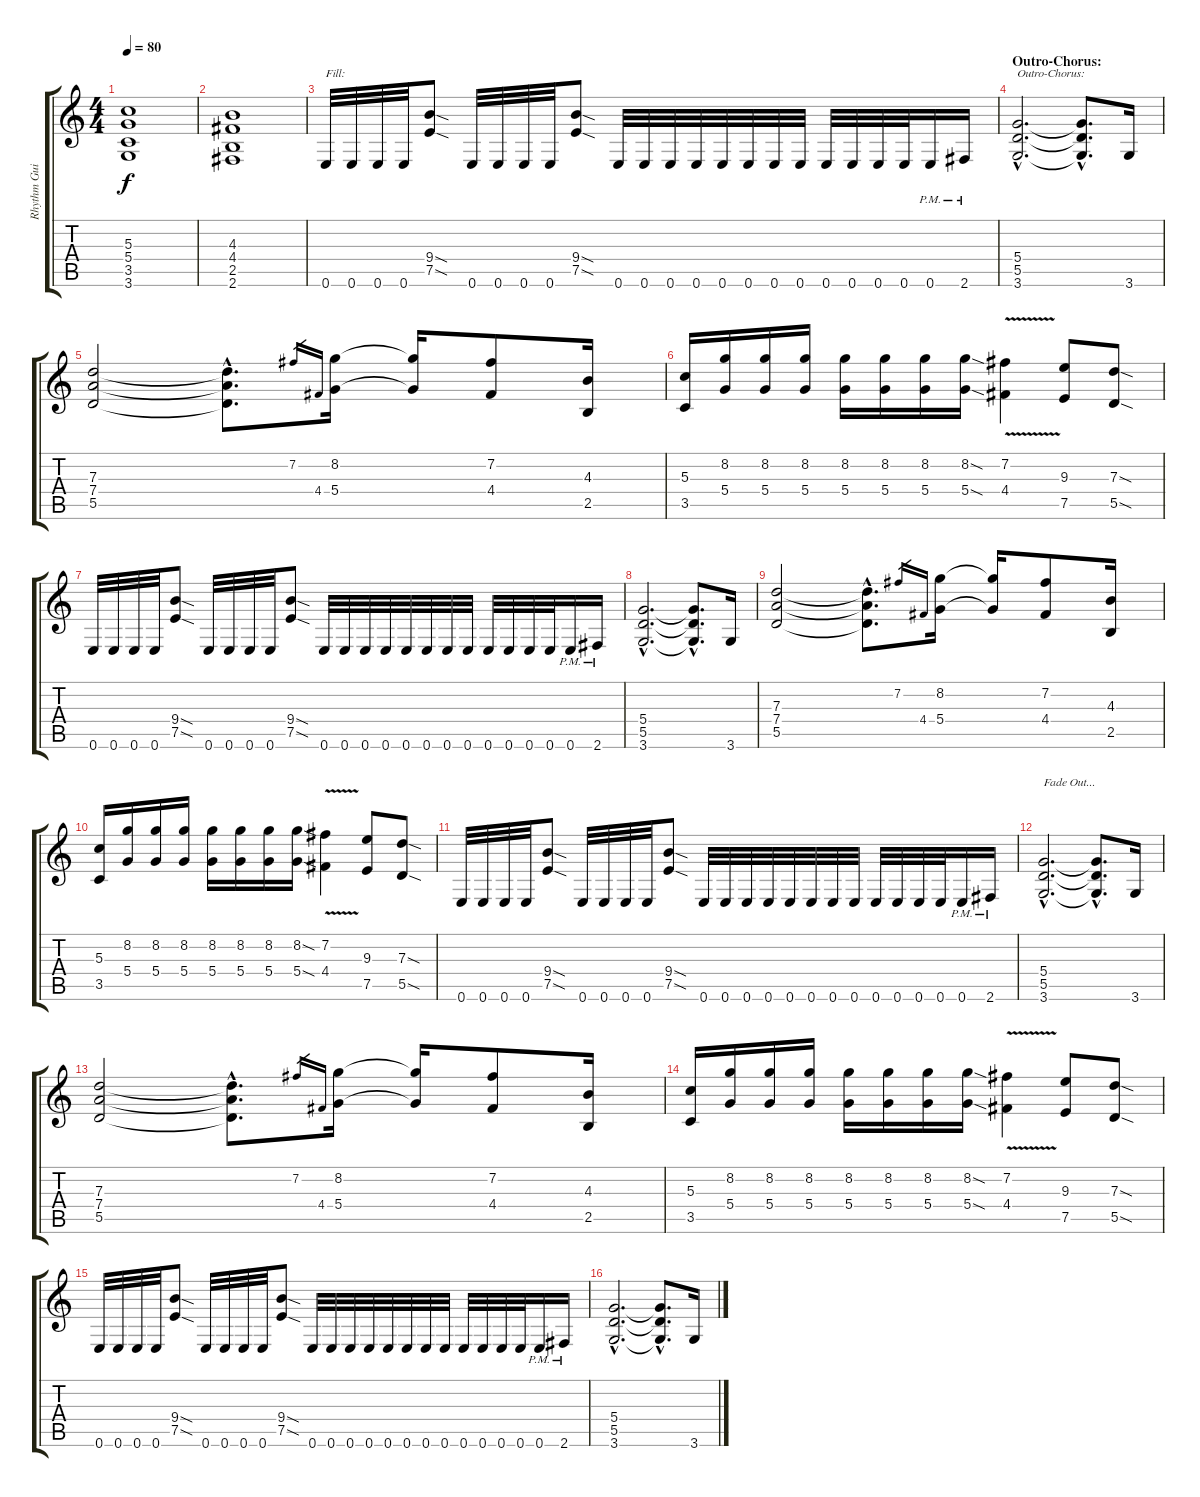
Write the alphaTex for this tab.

\track ("Rhythm Guitar 1" "Rhythm Gui") {instrument overdrivenguitar}
\staff {score tabs}
\tuning (E4 B3 G3 D3 A2 E2) {hide}
\ts (4 4)
\tempo 80
\clef g2
\ks c
(5.3 5.4 3.5 3.6).1{dy f} |
(4.3 4.4 2.5 2.6).1 |
0.6.32{txt "Fill:"} 0.6.32 0.6.32 0.6.32 (9.4{sod} 7.5{sod}).8 0.6.32 0.6.32 0.6.32 0.6.32 (9.4{sod} 7.5{sod}).8 0.6.32 0.6.32 0.6.32 0.6.32 0.6.32 0.6.32 0.6.32 0.6.32 0.6.32 0.6.32 0.6.32 0.6.32 0.6{pm}.16 2.6{pm}.16 |
\section ("" "Outro-Chorus:")
(5.4{hac} 5.5{hac} 3.6{hac}).2{d txt "Outro-Chorus:"} (5.4{hac t} 5.5{hac t} 3.6{hac t}).8{d} 3.6.16 |
(7.3 7.4 5.5).2 (7.3{hac t} 7.4{hac t} 5.5{hac t}).8{d} 7.2.16{gr} 4.4.16{gr} (8.2 5.4).16 (8.2{t} 5.4{t}).16 (7.2 4.4).8 (4.3 2.5).16 |
(5.3 3.5).16 (8.2 5.4).16 (8.2 5.4).16 (8.2 5.4).16 (8.2 5.4).16 (8.2 5.4).16 (8.2 5.4).16 (8.2{sod} 5.4{sod}).16 (7.2{v} 4.4).4 (9.3 7.5).8 (7.3{sod} 5.5{sod}).8 |
0.6.32 0.6.32 0.6.32 0.6.32 (9.4{sod} 7.5{sod}).8 0.6.32 0.6.32 0.6.32 0.6.32 (9.4{sod} 7.5{sod}).8 0.6.32 0.6.32 0.6.32 0.6.32 0.6.32 0.6.32 0.6.32 0.6.32 0.6.32 0.6.32 0.6.32 0.6.32 0.6{pm}.16 2.6{pm}.16 |
(5.4{hac} 5.5{hac} 3.6{hac}).2{d} (5.4{hac t} 5.5{hac t} 3.6{hac t}).8{d} 3.6.16 |
(7.3 7.4 5.5).2 (7.3{hac t} 7.4{hac t} 5.5{hac t}).8{d} 7.2.16{gr} 4.4.16{gr} (8.2 5.4).16 (8.2{t} 5.4{t}).16 (7.2 4.4).8 (4.3 2.5).16 |
(5.3 3.5).16 (8.2 5.4).16 (8.2 5.4).16 (8.2 5.4).16 (8.2 5.4).16 (8.2 5.4).16 (8.2 5.4).16 (8.2{sod} 5.4{sod}).16 (7.2{v} 4.4).4 (9.3 7.5).8 (7.3{sod} 5.5{sod}).8 |
0.6.32 0.6.32 0.6.32 0.6.32 (9.4{sod} 7.5{sod}).8 0.6.32 0.6.32 0.6.32 0.6.32 (9.4{sod} 7.5{sod}).8 0.6.32 0.6.32 0.6.32 0.6.32 0.6.32 0.6.32 0.6.32 0.6.32 0.6.32 0.6.32 0.6.32 0.6.32 0.6{pm}.16 2.6{pm}.16 |
(5.4{hac} 5.5{hac} 3.6{hac}).2{d txt "Fade Out..." volume 6} (5.4{hac t} 5.5{hac t} 3.6{hac t}).8{d} 3.6.16 |
(7.3 7.4 5.5).2 (7.3{hac t} 7.4{hac t} 5.5{hac t}).8{d} 7.2.16{gr} 4.4.16{gr} (8.2 5.4).16 (8.2{t} 5.4{t}).16 (7.2 4.4).8 (4.3 2.5).16 |
(5.3 3.5).16 (8.2 5.4).16 (8.2 5.4).16 (8.2 5.4).16 (8.2 5.4).16 (8.2 5.4).16 (8.2 5.4).16 (8.2{sod} 5.4{sod}).16 (7.2{v} 4.4).4 (9.3 7.5).8 (7.3{sod} 5.5{sod}).8 |
0.6.32 0.6.32 0.6.32 0.6.32 (9.4{sod} 7.5{sod}).8 0.6.32 0.6.32 0.6.32 0.6.32 (9.4{sod} 7.5{sod}).8 0.6.32 0.6.32 0.6.32 0.6.32 0.6.32 0.6.32 0.6.32 0.6.32 0.6.32 0.6.32 0.6.32 0.6.32 0.6{pm}.16 2.6{pm}.16 |
(5.4{hac} 5.5{hac} 3.6{hac}).2{d volume 1} (5.4{hac t} 5.5{hac t} 3.6{hac t}).8{d} 3.6.16
